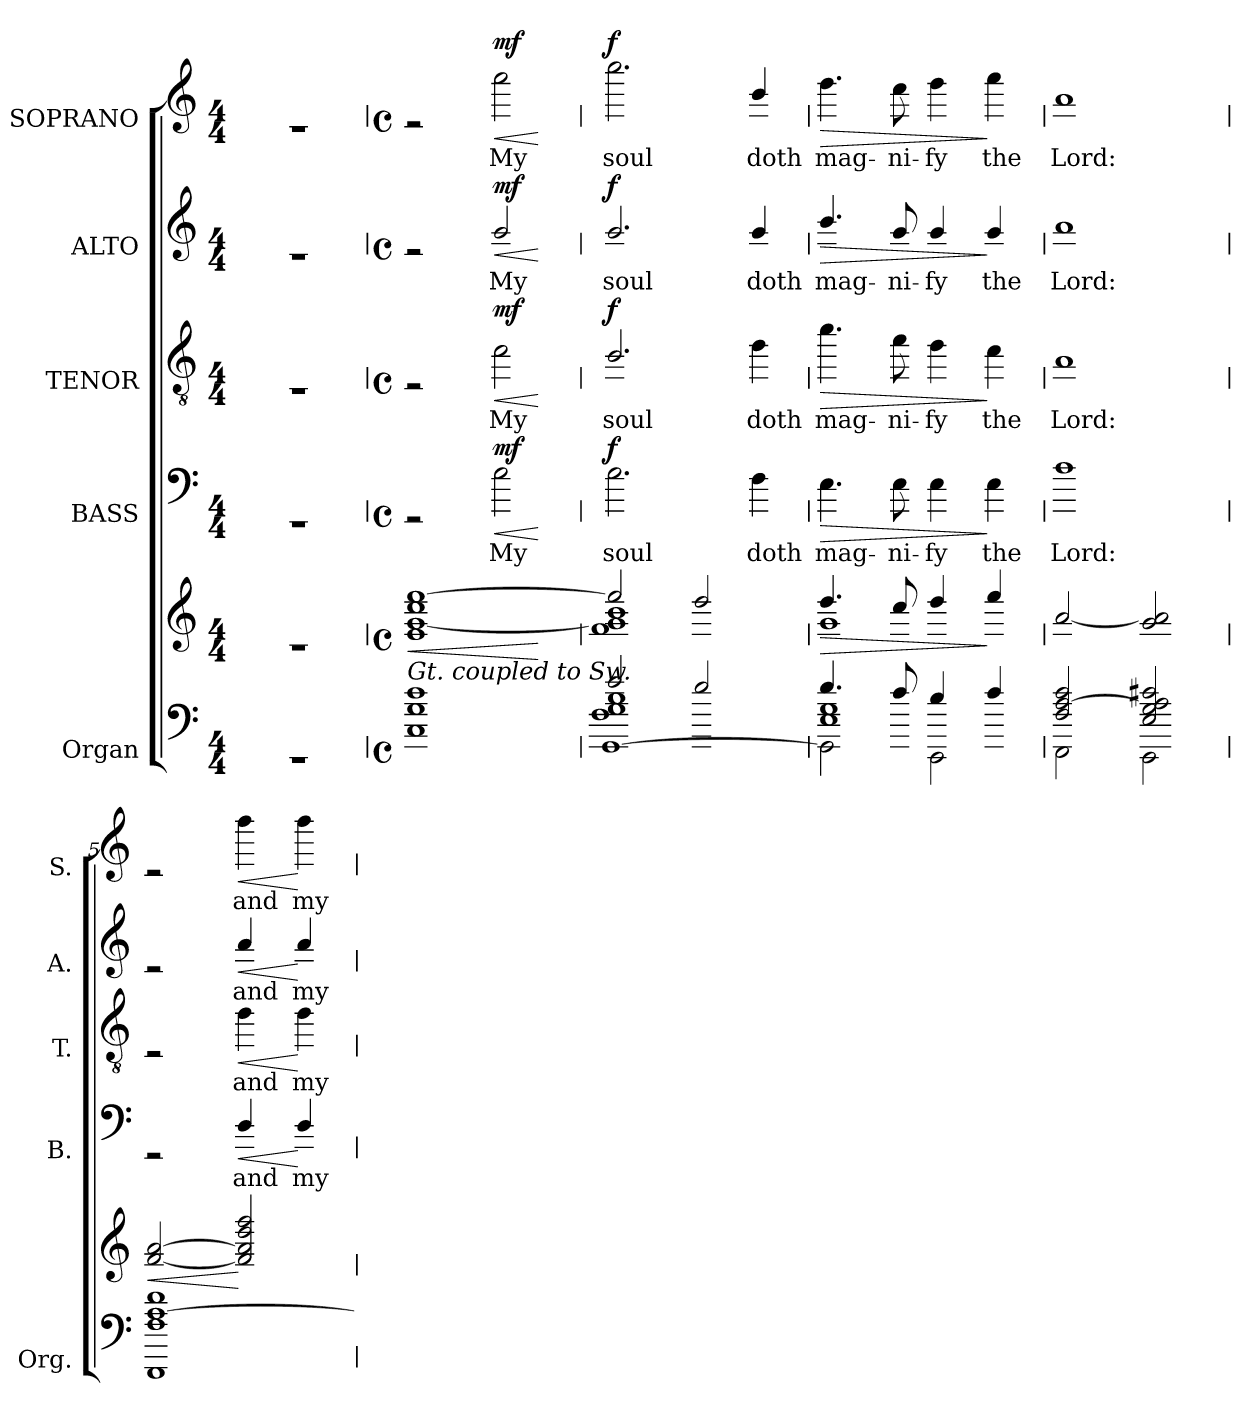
**kern	**kern	**dynam	**kern	**text	**dynam	**kern	**text	**dynam	**kern	**text	**dynam	**kern	**text	**dynam
*part5	*part5	*part5	*part4	*part4	*part4	*part3	*part3	*part3	*part2	*part2	*part2	*part1	*part1	*part1
*staff6	*staff5	*staff5/6	*staff4	*staff4	*staff4	*staff3	*staff3	*staff3	*staff2	*staff2	*staff2	*staff1	*staff1	*staff1
*I"Organ	*	*	*I"BASS	*	*	*I"TENOR	*	*	*I"ALTO	*	*	*I"SOPRANO	*	*
*I'Org.	*	*	*I'B.	*	*	*I'T.	*	*	*I'A.	*	*	*I'S.	*	*
!!LO:PB:g=z
*stria0	*stria0	*	*stria0	*	*	*stria0	*	*	*stria0	*	*	*stria0	*	*
*clefF4	*clefG2	*	*clefF4	*	*	*clefGv2	*	*	*clefG2	*	*	*clefG2	*	*
*	*	*	*	*	*	*ITrd7c12	*	*	*	*	*	*	*	*
*k[]	*k[]	*	*k[]	*	*	*k[]	*	*	*k[]	*	*	*k[]	*	*
*C:	*C:	*	*C:	*	*	*C:	*	*	*C:	*	*	*C:	*	*
*M4/4	*M4/4	*	*M4/4	*	*	*M4/4	*	*	*M4/4	*	*	*M4/4	*	*
=1	=1	=1	=1	=1	=1	=1	=1	=1	=1	=1	=1	=1	=1	=1
1r	1r	.	1r	.	.	1r	.	.	1r	.	.	1r	.	.
!!LO:PB:g=z
=1	=1	=1	=1	=1	=1	=1	=1	=1	=1	=1	=1	=1	=1	=1
*M4/4	*M4/4	*	*M4/4	*	*	*M4/4	*	*	*M4/4	*	*	*M4/4	*	*
*met(c)	*met(c)	*	*met(c)	*	*	*met(c)	*	*	*met(c)	*	*	*met(c)	*	*
*	*MM120	*	*	*	*	*	*	*	*	*	*	*MM120	*	*
!LO:TX:a:i:t=Gt. coupled to Sw.	!	!	!	!	!	!	!	!	!	!	!	!	!	!
!	!	!LO:HP:b	!	!	!	!	!	!	!	!	!	!	!	!
1Ci 1Gi 1ci	1ei [1gi 1cci [1eei	<	2r	.	.	2r	.	.	2r	.	.	2r	.	.
!	!	!	!	!LO:LY:b:color=#000000	!LO:HP:b	!	!	!	!	!	!	!	!	!
!	!	!	!	!	!	!	!LO:LY:b:color=#000000	!LO:HP:b	!	!	!	!	!	!
!	!	!	!	!	!	!	!	!	!	!LO:LY:b:color=#000000	!LO:HP:b	!	!	!
!	!	!	!	!	!	!	!	!	!	!	!	!	!LO:LY:b:color=#000000	!LO:HP:b
.	.	.	2Gi\	My	< mf	2Ci\	My	< mf	2gi/	My	< mf	2eei\	My	< mf
.	.	[	.	.	[	.	.	[	.	.	[	.	.	[
=2	=2	=2	=2	=2	=2	=2	=2	=2	=2	=2	=2	=2	=2	=2
*^	*^	*	*	*	*	*	*	*	*	*	*	*	*	*
*	*^	*	*	*	*	*	*	*	*	*	*	*	*	*	*	*
!	!	!	!	!	!	!	!LO:LY:b:color=#000000	!	!	!	!	!	!	!	!	!	!
!	!	!	!	!	!	!	!	!	!	!LO:LY:b:color=#000000	!	!	!	!	!	!	!
!	!	!	!	!	!	!	!	!	!	!	!	!	!LO:LY:b:color=#000000	!	!	!	!
!	!	!	!	!	!	!	!	!	!	!	!	!	!	!	!	!LO:LY:b:color=#000000	!
2ei/	1Fi 1Gi 1Bi	[1GGi	2eei/]	1fi 1gi] 1bi	.	2.Gi\	soul	f	2.BBi/	soul	f	2.gi/	soul	f	2.ggi\	soul	f
2di/	.	.	2ddi/	.	.	.	.	.	.	.	.	.	.	.	.	.	.
!	!	!	!	!	!	!	!LO:LY:b:color=#000000	!	!	!	!	!	!	!	!	!	!
!	!	!	!	!	!	!	!	!	!	!LO:LY:b:color=#000000	!	!	!	!	!	!	!
!	!	!	!	!	!	!	!	!	!	!	!	!	!LO:LY:b:color=#000000	!	!	!	!
!	!	!	!	!	!	!	!	!	!	!	!	!	!	!	!	!LO:LY:b:color=#000000	!
.	.	.	.	.	.	4Fi\	doth	.	4Di\	doth	.	4gi/	doth	.	4bi/	doth	.
=3	=3	=3	=3	=3	=3	=3	=3	=3	=3	=3	=3	=3	=3	=3	=3	=3	=3
!	!	!	!	!	!LO:HP:b	!	!	!	!	!	!	!	!	!	!	!	!
!	!	!	!	!	!	!	!LO:LY:b:color=#000000	!LO:HP:b	!	!	!	!	!	!	!	!	!
!	!	!	!	!	!	!	!	!	!	!LO:LY:b:color=#000000	!LO:HP:b	!	!	!	!	!	!
!	!	!	!	!	!	!	!	!	!	!	!	!	!LO:LY:b:color=#000000	!LO:HP:b	!	!	!
!	!	!	!	!	!	!	!	!	!	!	!	!	!	!	!	!LO:LY:b:color=#000000	!LO:HP:b
4.di/	1Ei 1Gi	2GGi\]	4.ddi/	1gi	>	4.Ei\	mag-	>	4.Gi\	mag-	>	4.bi/	mag-	>	4.ddi\	mag-	>
!	!	!	!	!	!	!	!LO:LY:b:color=#000000	!	!	!	!	!	!	!	!	!	!
!	!	!	!	!	!	!	!	!	!	!LO:LY:b:color=#000000	!	!	!	!	!	!	!
!	!	!	!	!	!	!	!	!	!	!	!	!	!LO:LY:b:color=#000000	!	!	!	!
!	!	!	!	!	!	!	!	!	!	!	!	!	!	!	!	!LO:LY:b:color=#000000	!
8ci/	.	.	8cci/	.	.	8Ei\	-ni-	.	8Ei\	-ni-	.	8gi/	-ni-	.	8cci\	-ni-	.
!	!	!	!	!	!	!	!LO:LY:b:color=#000000	!	!	!	!	!	!	!	!	!	!
!	!	!	!	!	!	!	!	!	!	!LO:LY:b:color=#000000	!	!	!	!	!	!	!
!	!	!	!	!	!	!	!	!	!	!	!	!	!LO:LY:b:color=#000000	!	!	!	!
!	!	!	!	!	!	!	!	!	!	!	!	!	!	!	!	!LO:LY:b:color=#000000	!
4Bi/	.	2EEi\	4ddi/	.	.	4Ei\	-fy	.	4Di\	-fy	.	4gi/	-fy	.	4ddi\	-fy	.
!	!	!	!	!	!	!	!LO:LY:b:color=#000000	!	!	!	!	!	!	!	!	!	!
!	!	!	!	!	!	!	!	!	!	!LO:LY:b:color=#000000	!	!	!	!	!	!	!
!	!	!	!	!	!	!	!	!	!	!	!	!	!LO:LY:b:color=#000000	!	!	!	!
!	!	!	!	!	!	!	!	!	!	!	!	!	!	!	!	!LO:LY:b:color=#000000	!
4ci/	.	.	4eei/	.	]	4Ei\	the	]	4Ci\	the	]	4gi/	the	]	4eei\	the	]
*	*v	*v	*	*	*	*	*	*	*	*	*	*	*	*	*	*	*
*	*	*v	*v	*	*	*	*	*	*	*	*	*	*	*	*	*
=4	=4	=4	=4	=4	=4	=4	=4	=4	=4	=4	=4	=4	=4	=4	=4
!	!	!	!	!	!LO:LY:b:color=#000000	!	!	!	!	!	!	!	!	!	!
!	!	!	!	!	!	!	!	!LO:LY:b:color=#000000	!	!	!	!	!	!	!
!	!	!	!	!	!	!	!	!	!	!	!LO:LY:b:color=#000000	!	!	!	!
!	!	!	!	!	!	!	!	!	!	!	!	!	!	!LO:LY:b:color=#000000	!
2Fi/ [2Ai 2ci	2FFi\	[2ai/	.	1Ai	Lord:	.	1AAi	Lord:	.	1ai	Lord:	.	1ai	Lord:	.
2Ei/ 2Gi 2Ai] 2c#Xi	2EEi\	2gi/ 2ai]	.	.	.	.	.	.	.	.	.	.	.	.	.
=5	=5	=5	=5	=5	=5	=5	=5	=5	=5	=5	=5	=5	=5	=5	=5
!	!	!	!LO:HP:b	!	!	!	!	!	!	!	!	!	!	!	!
1Fi [1Ai 1di	1DDi	[2fi/ [2ai	<	2r	.	.	2r	.	.	2r	.	.	2r	.	.
!	!	!	!	!	!LO:LY:b:color=#000000	!LO:HP:b	!	!	!	!	!	!	!	!	!
!	!	!	!	!	!	!	!	!LO:LY:b:color=#000000	!LO:HP:b	!	!	!	!	!	!
!	!	!	!	!	!	!	!	!	!	!	!LO:LY:b:color=#000000	!LO:HP:b	!	!	!
!	!	!	!	!	!	!	!	!	!	!	!	!	!	!LO:LY:b:color=#000000	!LO:HP:b
.	.	2fi/] 2ai] 2ddi 2ffi	[	4Di/	and	<	4Di\	and	<	4ai/	and	<	4ffi\	and	<
!	!	!	!	!	!LO:LY:b:color=#000000	!	!	!	!	!	!	!	!	!	!
!	!	!	!	!	!	!	!	!LO:LY:b:color=#000000	!	!	!	!	!	!	!
!	!	!	!	!	!	!	!	!	!	!	!LO:LY:b:color=#000000	!	!	!	!
!	!	!	!	!	!	!	!	!	!	!	!	!	!	!LO:LY:b:color=#000000	!
.	.	.	.	4Di/	my	[	4Di\	my	[	4ai/	my	[	4ffi\	my	[
*v	*v	*	*	*	*	*	*	*	*	*	*	*	*	*	*
=	=	=	=	=	=	=	=	=	=	=	=	=	=	=
*-	*-	*-	*-	*-	*-	*-	*-	*-	*-	*-	*-	*-	*-	*-
